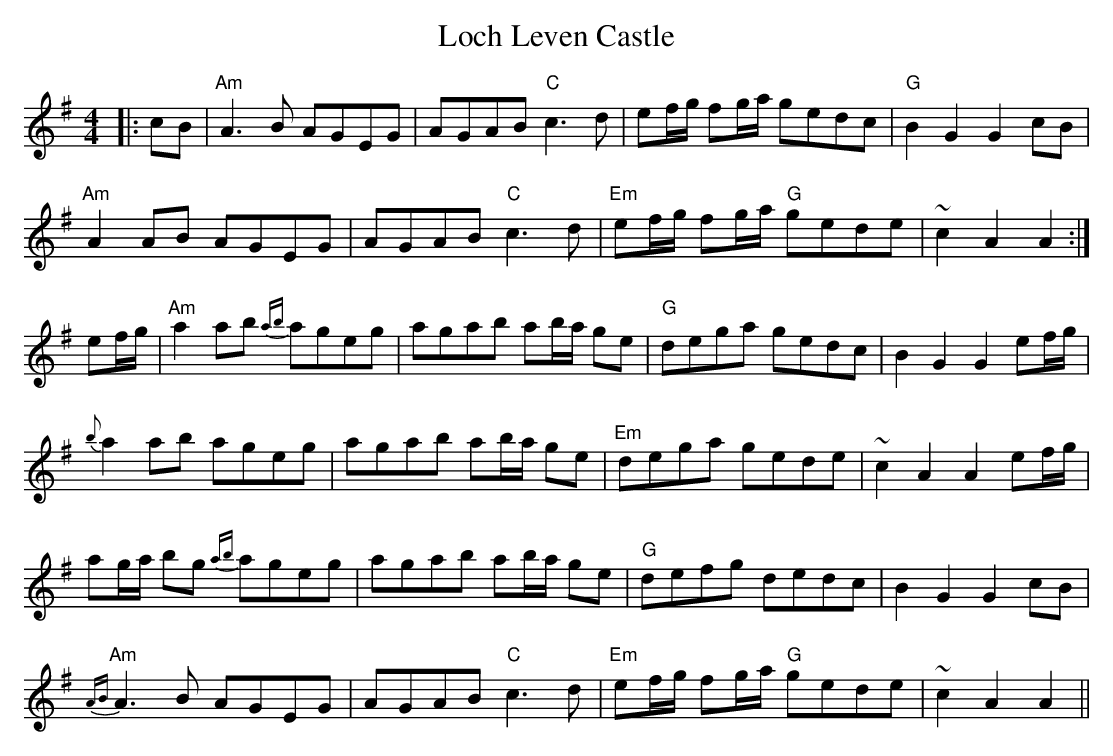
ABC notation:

X:1
T: Loch Leven Castle
M: 4/4
L: 1/8
K: Ador
|:cB|"Am" A3 B AGEG|AGAB "C" c3 d|ef/g/ fg/a/ gedc|"G" B2 G2 G2 cB|
"Am" A2 AB AGEG|AGAB "C" c3 d|"Em" ef/g/ fg/a/ "G" gede|~c2 A2 A2:|
ef/g/|"Am" a2 ab {ab}ageg|agab ab/a/ ge|"G" dega gedc|B2 G2 G2 ef/g/|
{b}a2 ab ageg|agab ab/a/ ge|"Em" dega gede|~c2 A2 A2 ef/g/|
ag/a/ bg {ab}ageg|agab ab/a/ ge|"G"defg dedc|B2 G2 G2 cB|
"Am" {AB}A3 B AGEG|AGAB "C" c3 d|"Em" ef/g/ fg/a/ "G" gede|~c2 A2 A2||
